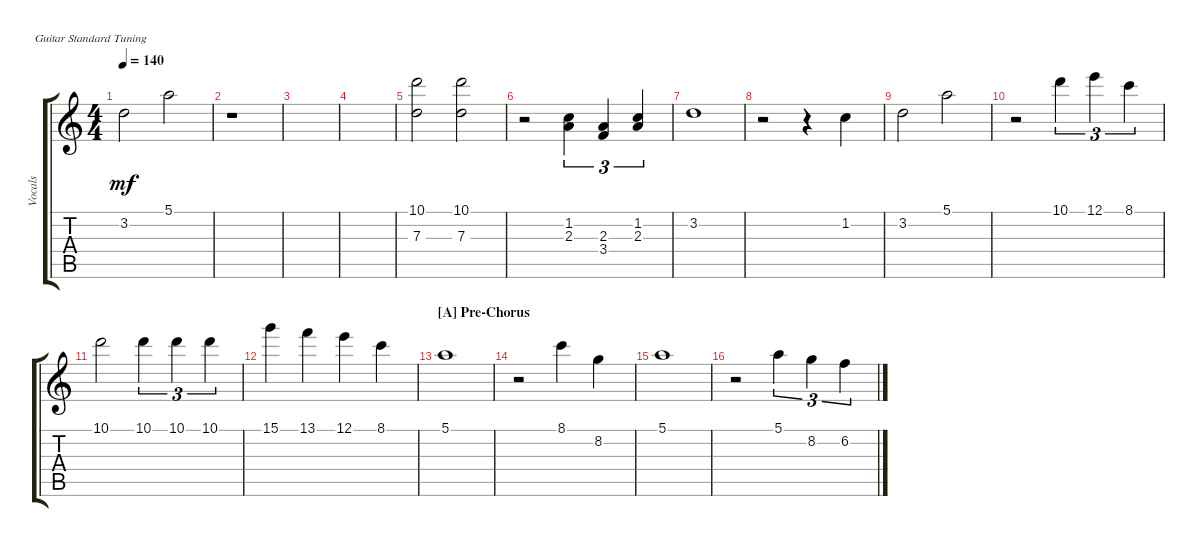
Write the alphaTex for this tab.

\defaultSystemsLayout 4
\bracketExtendMode groupsimilarinstruments
\multiBarRest
\otherSystemsTrackNameOrientation horizontal
\track ("Vocals" "Vocals") {mute instrument electricguitarclean}
\staff {score tabs}
\tuning (E4 B3 G3 D3 A2 E2)
\ts (4 4)
\tempo 140
\clef g2
\ks c
3.2.2{dy mf beam Down} 5.1.2{beam Down} |
r.1{beam Down} |
|
|
(10.1 7.3).2{beam Down} (10.1 7.3).2{beam Down} |
r.2{beam Down} (1.2 2.3).4{tu (3 2) beam Down} (2.3 3.4).4{tu (3 2) beam Up} (1.2 2.3).4{tu (3 2) beam Up} |
3.2.1{beam Down} |
r.2{beam Down} r.4{beam Down} 1.2.4{beam Down} |
3.2.2{beam Down} 5.1.2{beam Down} |
r.2{beam Down} 10.1.4{tu (3 2) beam Down} 12.1.4{tu (3 2) beam Down} 8.1.4{tu (3 2) beam Down} |
10.1.2{beam Down} 10.1.4{tu (3 2) beam Down} 10.1.4{tu (3 2) beam Down} 10.1.4{tu (3 2) beam Down} |
15.1.4{beam Down} 13.1.4{beam Down} 12.1.4{beam Down} 8.1.4{beam Down} |
\section ("A" "Pre-Chorus")
5.1.1{beam Down} |
r.2{beam Down} 8.1.4{beam Down} 8.2.4{beam Down} |
5.1.1{beam Down} |
r.2{beam Down} 5.1.4{tu (3 2) beam Down} 8.2.4{tu (3 2) beam Down} 6.2.4{tu (3 2) beam Down}
